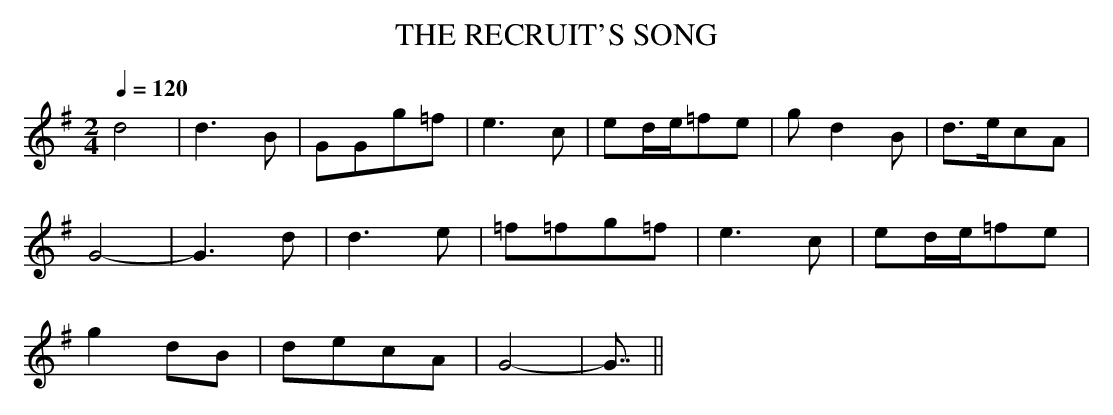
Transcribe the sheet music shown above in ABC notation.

X:1
T:THE RECRUIT'S SONG
M:2/4
Q:1/4=120
K:G
d8|d6B2|G2G2g2=f2|e6c2|e2de=f2e2|g2d4B2|d3ec2A2|
G8|-G6d2|d6e2|=f2=f2g2=f2|e6c2|e2de=f2e2|
g4d2B2|d2e2c2A2|G8|-G7/2||
